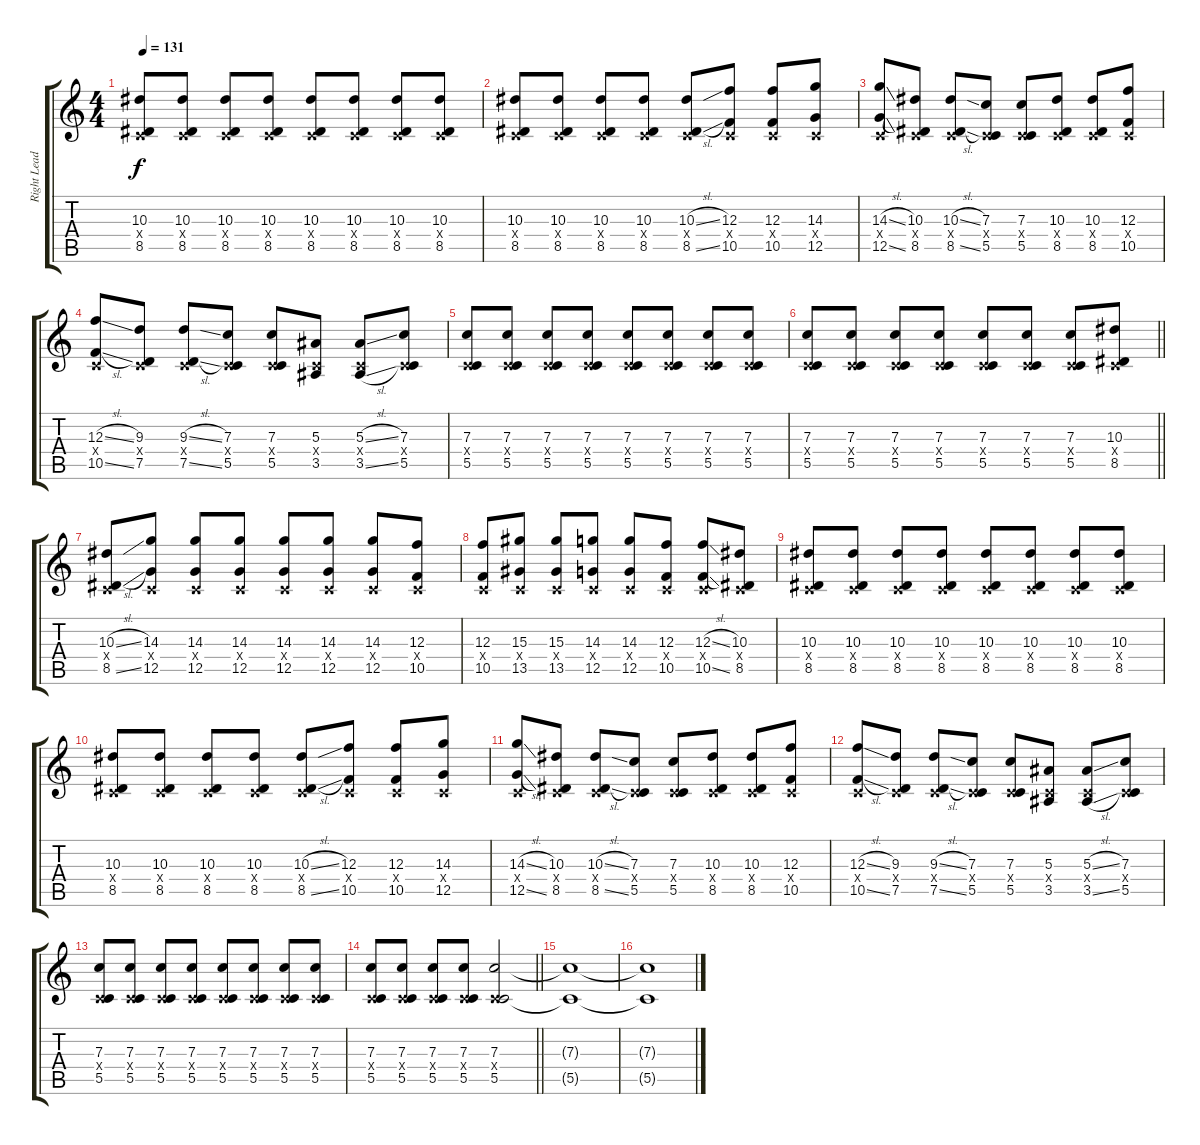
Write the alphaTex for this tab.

\track ("Right Lead 1" "Right Lead") {instrument distortionguitar}
\staff {score tabs}
\tuning (D4 A3 F3 C3 G2 C2) {hide}
\ts (4 4)
\tempo 131
\clef g2
\ks c
(10.3 0.4{x} 8.5).8{dy f} (10.3 0.4{x} 8.5).8 (10.3 0.4{x} 8.5).8 (10.3 0.4{x} 8.5).8 (10.3 0.4{x} 8.5).8 (10.3 0.4{x} 8.5).8 (10.3 0.4{x} 8.5).8 (10.3 0.4{x} 8.5).8 |
(10.3 0.4{x} 8.5).8 (10.3 0.4{x} 8.5).8 (10.3 0.4{x} 8.5).8 (10.3 0.4{x} 8.5).8 (10.3{sl} 0.4{x} 8.5{sl}).8 (12.3 0.4{x} 10.5).8 (12.3 0.4{x} 10.5).8 (14.3 0.4{x} 12.5).8 |
(14.3{sl} 0.4{x} 12.5{sl}).8 (10.3 0.4{x} 8.5).8 (10.3{sl} 0.4{x} 8.5{sl}).8 (7.3 0.4{x} 5.5).8 (7.3 0.4{x} 5.5).8 (10.3 0.4{x} 8.5).8 (10.3 0.4{x} 8.5).8 (12.3 0.4{x} 10.5).8 |
(12.3{sl} 0.4{x} 10.5{sl}).8 (9.3 0.4{x} 7.5).8 (9.3{sl} 0.4{x} 7.5{sl}).8 (7.3 0.4{x} 5.5).8 (7.3 0.4{x} 5.5).8 (5.3 0.4{x} 3.5).8 (5.3{sl} 0.4{x} 3.5{sl}).8 (7.3 0.4{x} 5.5).8 |
(7.3 0.4{x} 5.5).8 (7.3 0.4{x} 5.5).8 (7.3 0.4{x} 5.5).8 (7.3 0.4{x} 5.5).8 (7.3 0.4{x} 5.5).8 (7.3 0.4{x} 5.5).8 (7.3 0.4{x} 5.5).8 (7.3 0.4{x} 5.5).8 |
\barLineRight lightlight
(7.3 0.4{x} 5.5).8 (7.3 0.4{x} 5.5).8 (7.3 0.4{x} 5.5).8 (7.3 0.4{x} 5.5).8 (7.3 0.4{x} 5.5).8 (7.3 0.4{x} 5.5).8 (7.3 0.4{x} 5.5).8 (10.3 0.4{x} 8.5).8 |
\section ("" "")
(10.3{sl} 0.4{x} 8.5{sl}).8 (14.3 0.4{x} 12.5).8 (14.3 0.4{x} 12.5).8 (14.3 0.4{x} 12.5).8 (14.3 0.4{x} 12.5).8 (14.3 0.4{x} 12.5).8 (14.3 0.4{x} 12.5).8 (12.3 0.4{x} 10.5).8 |
(12.3 0.4{x} 10.5).8 (15.3 0.4{x} 13.5).8 (15.3 0.4{x} 13.5).8 (14.3 0.4{x} 12.5).8 (14.3 0.4{x} 12.5).8 (12.3 0.4{x} 10.5).8 (12.3{sl} 0.4{x} 10.5{sl}).8 (10.3 0.4{x} 8.5).8 |
(10.3 0.4{x} 8.5).8 (10.3 0.4{x} 8.5).8 (10.3 0.4{x} 8.5).8 (10.3 0.4{x} 8.5).8 (10.3 0.4{x} 8.5).8 (10.3 0.4{x} 8.5).8 (10.3 0.4{x} 8.5).8 (10.3 0.4{x} 8.5).8 |
(10.3 0.4{x} 8.5).8 (10.3 0.4{x} 8.5).8 (10.3 0.4{x} 8.5).8 (10.3 0.4{x} 8.5).8 (10.3{sl} 0.4{x} 8.5{sl}).8 (12.3 0.4{x} 10.5).8 (12.3 0.4{x} 10.5).8 (14.3 0.4{x} 12.5).8 |
(14.3{sl} 0.4{x} 12.5{sl}).8 (10.3 0.4{x} 8.5).8 (10.3{sl} 0.4{x} 8.5{sl}).8 (7.3 0.4{x} 5.5).8 (7.3 0.4{x} 5.5).8 (10.3 0.4{x} 8.5).8 (10.3 0.4{x} 8.5).8 (12.3 0.4{x} 10.5).8 |
(12.3{sl} 0.4{x} 10.5{sl}).8 (9.3 0.4{x} 7.5).8 (9.3{sl} 0.4{x} 7.5{sl}).8 (7.3 0.4{x} 5.5).8 (7.3 0.4{x} 5.5).8 (5.3 0.4{x} 3.5).8 (5.3{sl} 0.4{x} 3.5{sl}).8 (7.3 0.4{x} 5.5).8 |
(7.3 0.4{x} 5.5).8 (7.3 0.4{x} 5.5).8 (7.3 0.4{x} 5.5).8 (7.3 0.4{x} 5.5).8 (7.3 0.4{x} 5.5).8 (7.3 0.4{x} 5.5).8 (7.3 0.4{x} 5.5).8 (7.3 0.4{x} 5.5).8 |
\barLineRight lightlight
(7.3 0.4{x} 5.5).8 (7.3 0.4{x} 5.5).8 (7.3 0.4{x} 5.5).8 (7.3 0.4{x} 5.5).8 (7.3 0.4{x} 5.5).2 |
\section ("" "")
(7.3{t} 5.5{t}).1{volume 0} |
(7.3{t} 5.5{t}).1
